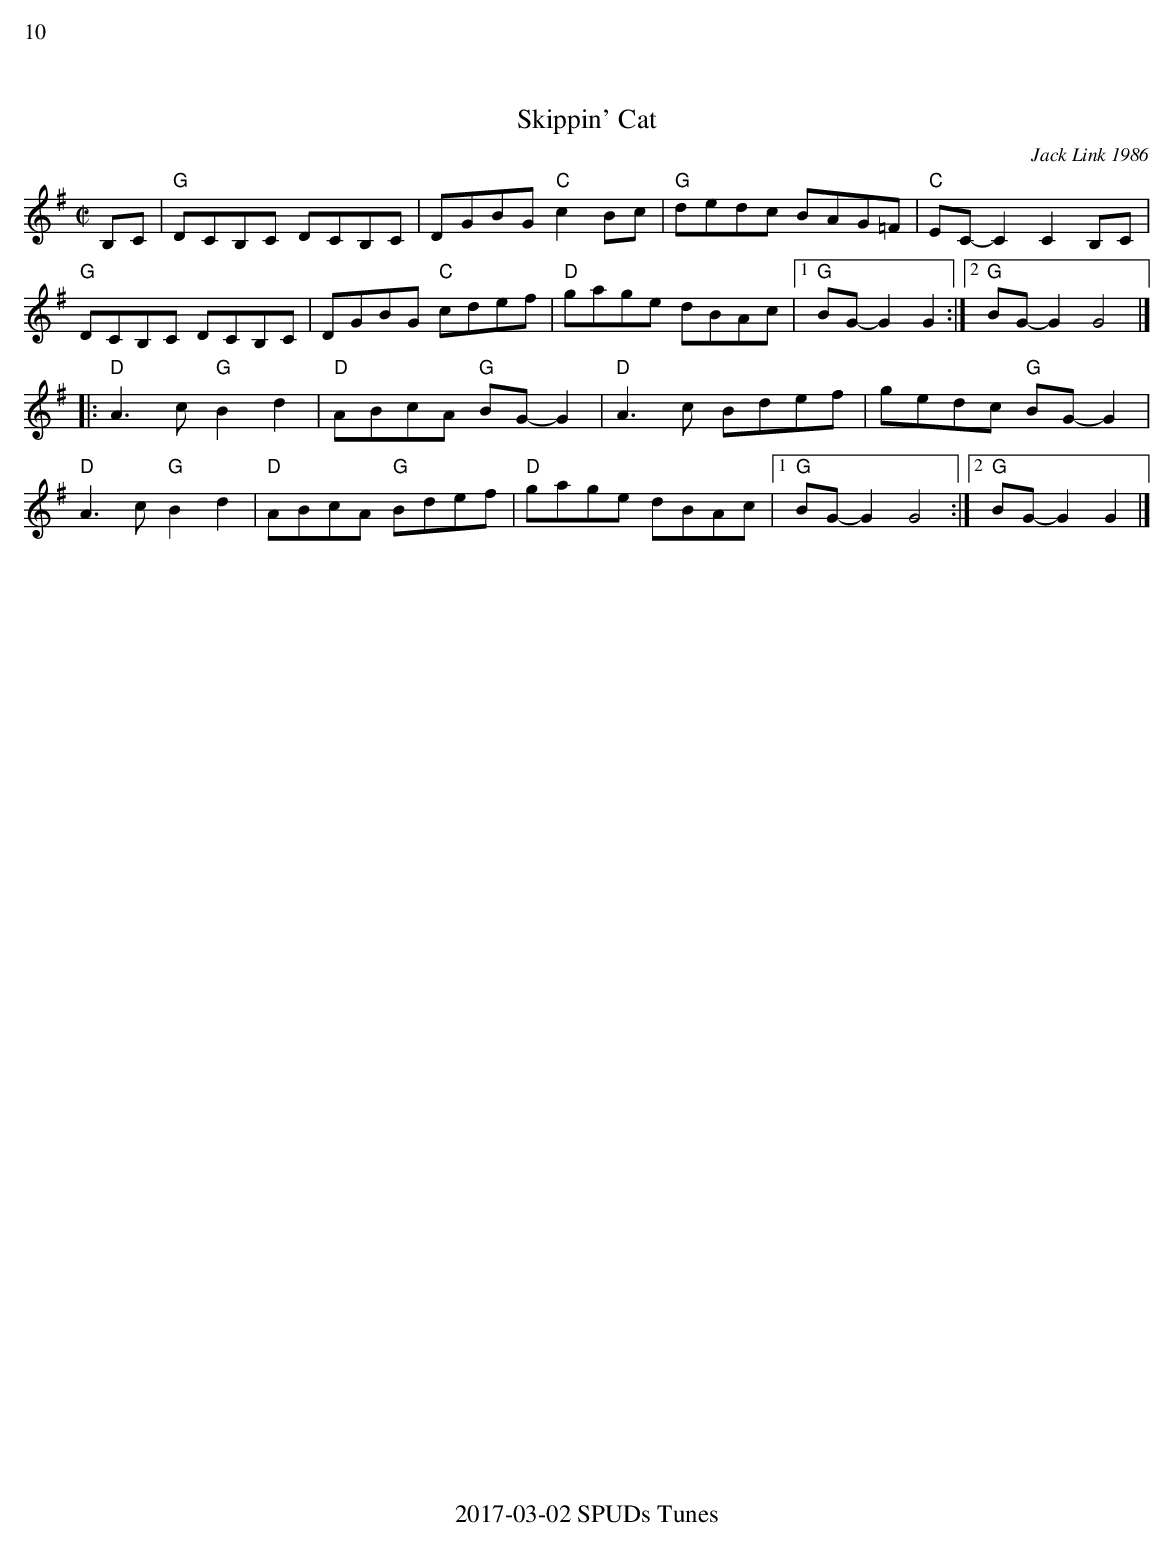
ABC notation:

X:1
%%text 10
T: Skippin' Cat
C: Jack Link 1986
M: C|
K: G
B,C| "G"DCB,C DCB,C| DGBG "C"c2 Bc| "G"dedc BAG=F| "C"EC-C2 C2B,C|
"G"DCB,C DCB,C| DGBG "C"cdef| "D"gage dBAc |1 "G"BG-G2 G2 :|2 "G"BG-G2 G4|]
|:"D"A3c "G"B2d2| "D"ABcA "G"BG-G2| "D"A3c Bdef| gedc "G"BG-G2|
"D"A3c "G"B2d2| "D"ABcA "G"Bdef| "D"gage dBAc |1 "G"BG-G2 G4 :|2 "G"BG-G2 G2|]
